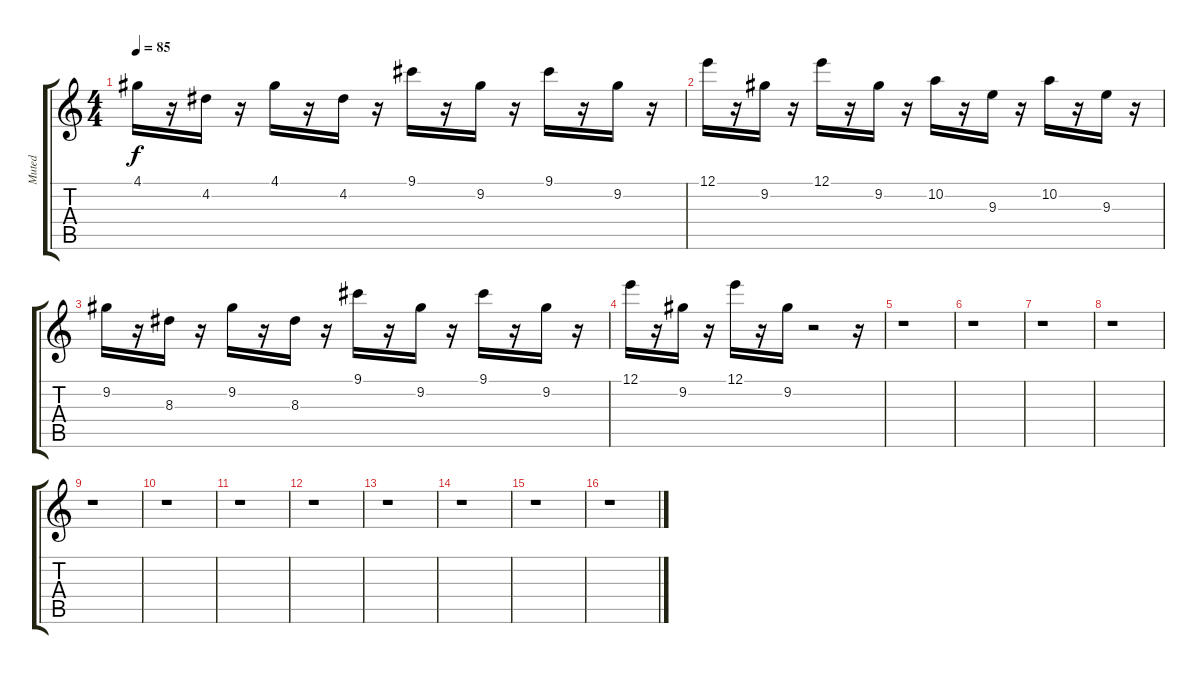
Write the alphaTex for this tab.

\track ("Muted" "Muted") {instrument electricguitarmuted}
\staff {score tabs}
\tuning (E4 B3 G3 D3 A2 E2) {hide}
\ts (4 4)
\tempo 85
\clef g2
\ks c
4.1.16{dy f} r.16 4.2.16 r.16 4.1.16 r.16 4.2.16 r.16 9.1.16 r.16 9.2.16 r.16 9.1.16 r.16 9.2.16 r.16 |
12.1.16 r.16 9.2.16 r.16 12.1.16 r.16 9.2.16 r.16 10.2.16 r.16 9.3.16 r.16 10.2.16 r.16 9.3.16 r.16 |
9.2.16 r.16 8.3.16 r.16 9.2.16 r.16 8.3.16 r.16 9.1.16 r.16 9.2.16 r.16 9.1.16 r.16 9.2.16 r.16 |
12.1.16 r.16 9.2.16 r.16 12.1.16 r.16 9.2.16 r.2 r.16 |
r.1 |
r.1 |
r.1 |
r.1 |
r.1 |
r.1 |
r.1 |
r.1 |
r.1 |
r.1 |
r.1 |
r.1
